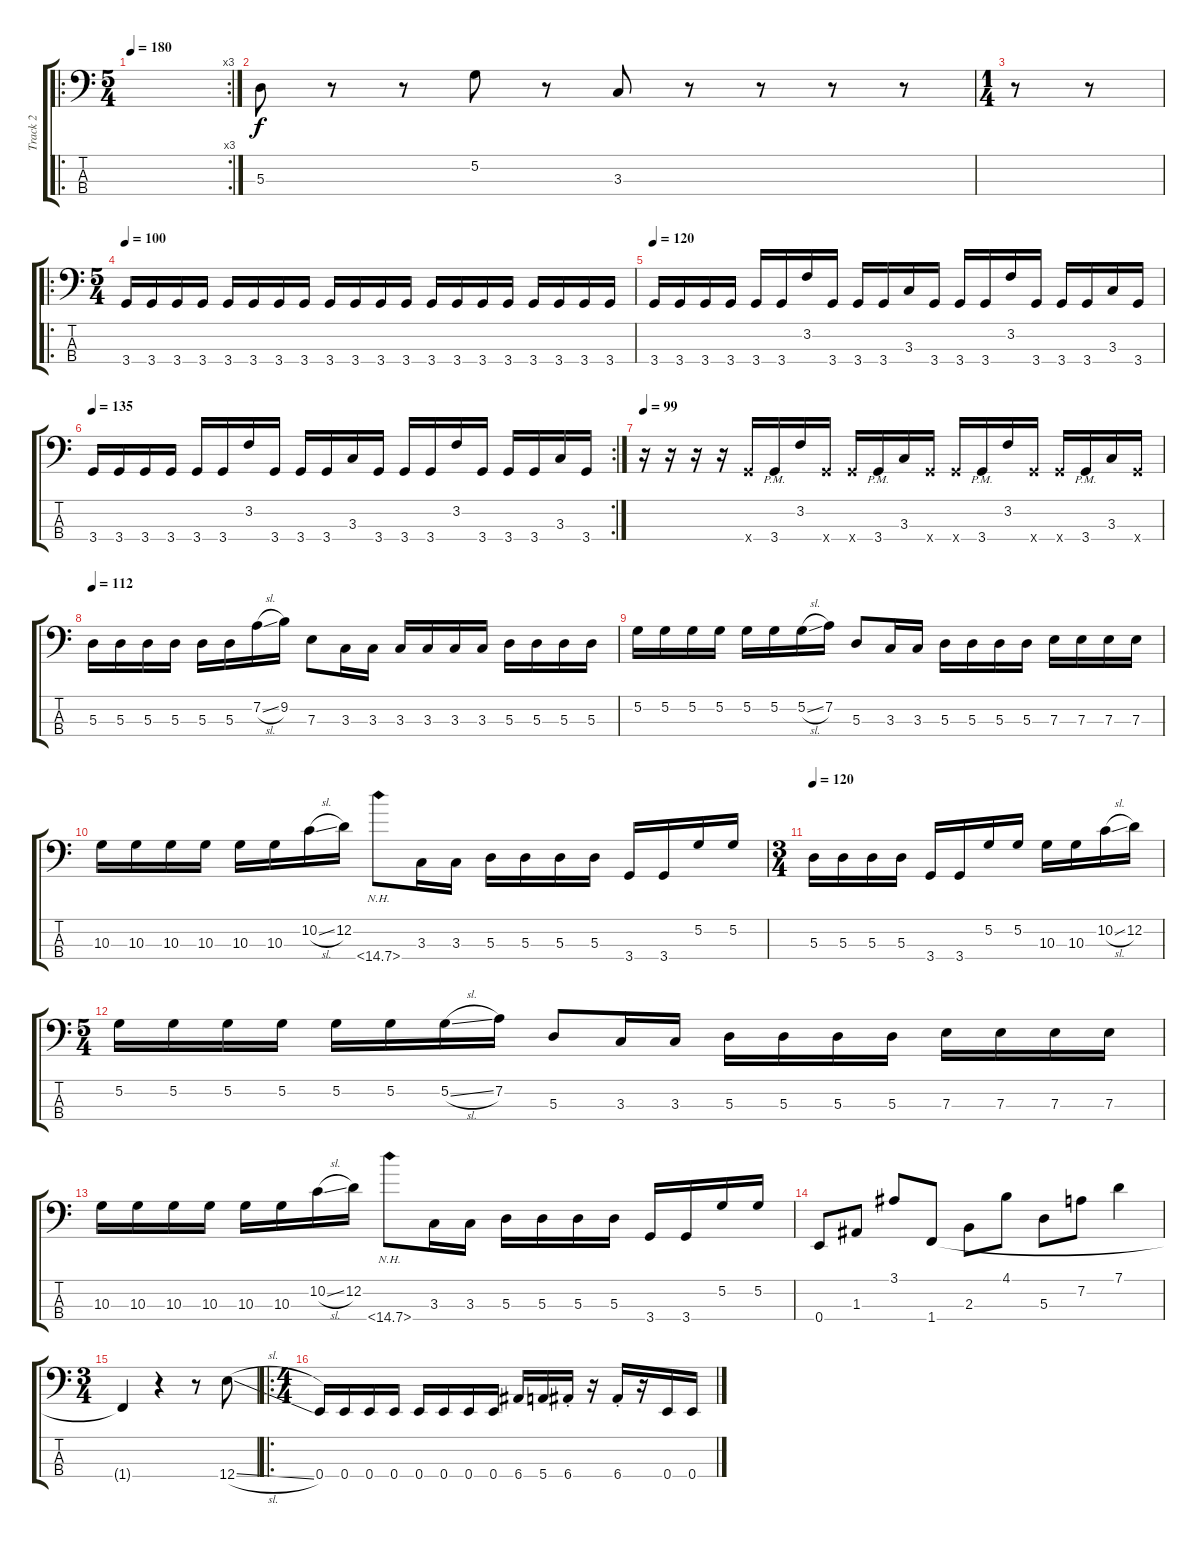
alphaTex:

\track ("Track 2" "Track 2") {instrument synthbass1}
\staff {score tabs}
\tuning (G2 D2 A1 E1) {hide}
\ro
\rc 3
\ts (5 4)
\tempo 180
\clef f4
\ks c
|
5.3.8 r.8 r.8 5.2.8 r.8 3.3.8 r.8 r.8 r.8 r.8 |
\ts (1 4)
r.8 r.8 |
\ro
\ts (5 4)
\tempo 100
3.4.16 3.4.16 3.4.16 3.4.16 3.4.16 3.4.16 3.4.16 3.4.16 3.4.16 3.4.16 3.4.16 3.4.16 3.4.16 3.4.16 3.4.16 3.4.16 3.4.16 3.4.16 3.4.16 3.4.16 |
\tempo 120
3.4.16 3.4.16 3.4.16 3.4.16 3.4.16 3.4.16 3.2.16 3.4.16 3.4.16 3.4.16 3.3.16 3.4.16 3.4.16 3.4.16 3.2.16 3.4.16 3.4.16 3.4.16 3.3.16 3.4.16 |
\rc 2
\tempo 135
3.4.16 3.4.16 3.4.16 3.4.16 3.4.16 3.4.16 3.2.16 3.4.16 3.4.16 3.4.16 3.3.16 3.4.16 3.4.16 3.4.16 3.2.16 3.4.16 3.4.16 3.4.16 3.3.16 3.4.16 |
\tempo 99
r.16 r.16 r.16 r.16 3.4{x}.16 3.4{pm}.16 3.2.16 3.4{x}.16 3.4{x}.16 3.4{pm}.16 3.3.16 3.4{x}.16 3.4{x}.16 3.4{pm}.16 3.2.16 3.4{x}.16 3.4{x}.16 3.4{pm}.16 3.3.16 3.4{x}.16 |
\tempo 112
5.3.16 5.3.16 5.3.16 5.3.16 5.3.16 5.3.16 7.2{sl}.16 9.2.16 7.3.8 3.3.16 3.3.16 3.3.16 3.3.16 3.3.16 3.3.16 5.3.16 5.3.16 5.3.16 5.3.16 |
5.2.16 5.2.16 5.2.16 5.2.16 5.2.16 5.2.16 5.2{sl}.16 7.2.16 5.3.8 3.3.16 3.3.16 5.3.16 5.3.16 5.3.16 5.3.16 7.3.16 7.3.16 7.3.16 7.3.16 |
10.3.16 10.3.16 10.3.16 10.3.16 10.3.16 10.3.16 10.2{sl}.16 12.2.16 15.4{nh}.8 3.3.16 3.3.16 5.3.16 5.3.16 5.3.16 5.3.16 3.4.16 3.4.16 5.2.16 5.2.16 |
\ts (3 4)
\tempo 120
5.3.16 5.3.16 5.3.16 5.3.16 3.4.16 3.4.16 5.2.16 5.2.16 10.3.16 10.3.16 10.2{sl}.16 12.2.16 |
\ts (5 4)
5.2.16 5.2.16 5.2.16 5.2.16 5.2.16 5.2.16 5.2{sl}.16 7.2.16 5.3.8 3.3.16 3.3.16 5.3.16 5.3.16 5.3.16 5.3.16 7.3.16 7.3.16 7.3.16 7.3.16 |
10.3.16 10.3.16 10.3.16 10.3.16 10.3.16 10.3.16 10.2{sl}.16 12.2.16 15.4{nh}.8 3.3.16 3.3.16 5.3.16 5.3.16 5.3.16 5.3.16 3.4.16 3.4.16 5.2.16 5.2.16 |
0.4.8 1.3.8 3.1.8 1.4.8 2.3.8 4.1.8 5.3.8 7.2.8 7.1.4 |
\ts (3 4)
1.4{t}.4 r.4 r.8 12.4{sl}.8 |
\ro
\ts (4 4)
0.4.16 0.4.16 0.4.16 0.4.16 0.4.16 0.4.16 0.4.16 0.4.16 6.4.16 5.4.16 6.4{st}.16 r.16 6.4{st}.16 r.16 0.4.16 0.4.16
